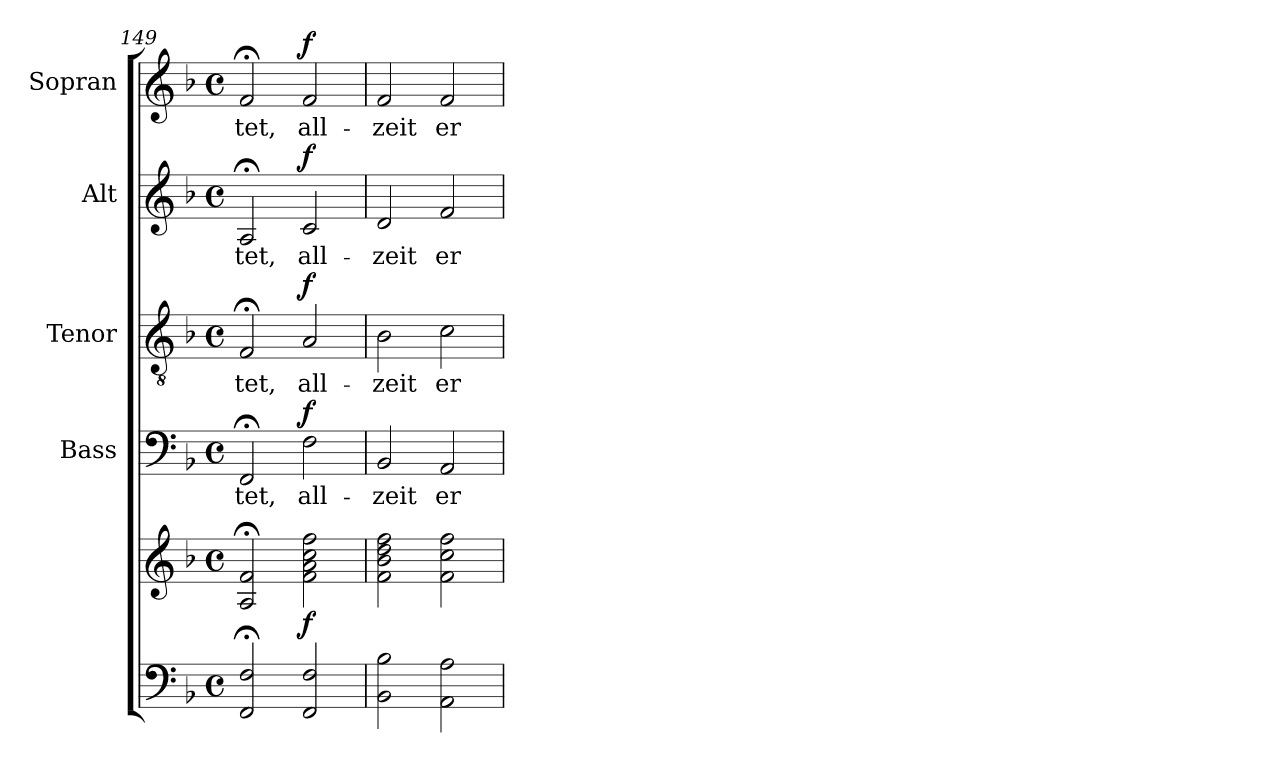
**kern	**kern	**dynam	**kern	**text	**dynam	**kern	**text	**dynam	**kern	**text	**dynam	**kern	**text	**dynam
*part5	*part5	*part5	*part4	*part4	*part4	*part3	*part3	*part3	*part2	*part2	*part2	*part1	*part1	*part1
*staff6	*staff5	*staff5/6	*staff4	*staff4	*staff4	*staff3	*staff3	*staff3	*staff2	*staff2	*staff2	*staff1	*staff1	*staff1
*	*	*	*I"Bass	*	*	*I"Tenor	*	*	*I"Alt	*	*	*I"Sopran	*	*
*	*	*	*I'B.	*	*	*I'T.	*	*	*I'A.	*	*	*I'S.	*	*
*clefF4	*clefG2	*	*clefF4	*	*	*clefGv2	*	*	*clefG2	*	*	*clefG2	*	*
*k[b-]	*k[b-]	*	*k[b-]	*	*	*k[b-]	*	*	*k[b-]	*	*	*k[b-]	*	*
*F:	*F:	*	*F:	*	*	*F:	*	*	*F:	*	*	*F:	*	*
*M4/4	*M4/4	*	*M4/4	*	*	*M4/4	*	*	*M4/4	*	*	*M4/4	*	*
*met(c)	*met(c)	*	*met(c)	*	*	*met(c)	*	*	*met(c)	*	*	*met(c)	*	*
=149	=149	=149	=149	=149	=149	=149	=149	=149	=149	=149	=149	=149	=149	=149
!	!	!	!	!LO:LY:b	!	!	!LO:LY:b	!	!	!LO:LY:b	!	!	!LO:LY:b	!
2FF/;< 2F/;<	2A/;< 2f/;<	.	2FF;</	-tet,	.	2F;</	-tet,	.	2A;</	-tet,	.	2f;</	-tet,	.
!	!	!LO:DY:b	!	!LO:LY:b	!LO:DY:a	!	!LO:LY:b	!LO:DY:a	!	!LO:LY:b	!LO:DY:a	!	!LO:LY:b	!LO:DY:a
2FF/ 2F/	2f\ 2a\ 2cc\ 2ff\	f	2F\	all-	f	2A/	all-	f	2c/	all-	f	2f/	all-	f
=150	=150	=150	=150	=150	=150	=150	=150	=150	=150	=150	=150	=150	=150	=150
!	!	!	!	!LO:LY:b	!	!	!LO:LY:b	!	!	!LO:LY:b	!	!	!LO:LY:b	!
2BB-\ 2B-\	2f\ 2b-\ 2dd\ 2ff\	.	2BB-/	-zeit	.	2B-\	-zeit	.	2d/	-zeit	.	2f/	-zeit	.
!	!	!	!	!LO:LY:b	!	!	!LO:LY:b	!	!	!LO:LY:b	!	!	!LO:LY:b	!
2AA\ 2A\	2f\ 2cc\ 2ff\	.	2AA/	er-	.	2c\	er-	.	2f/	er-	.	2f/	er-	.
=	=	=	=	=	=	=	=	=	=	=	=	=	=	=
*-	*-	*-	*-	*-	*-	*-	*-	*-	*-	*-	*-	*-	*-	*-
